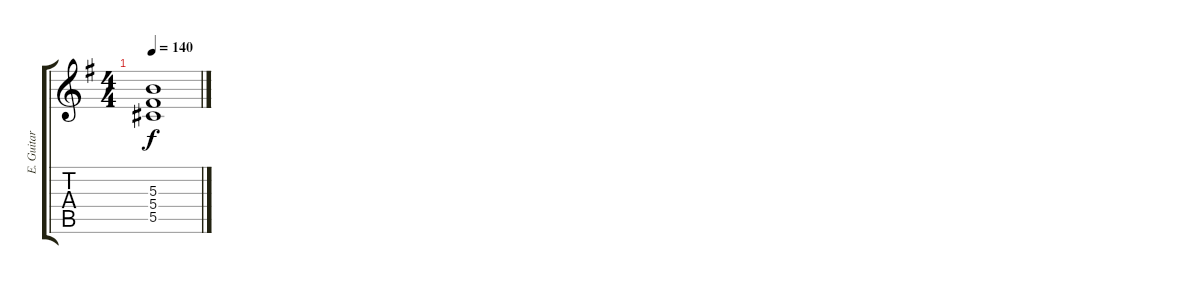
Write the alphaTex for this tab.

\track ("E. Guitar IV" "E. Guitar ") {instrument overdrivenguitar}
\staff {score tabs}
\tuning (Eb4 Bb3 Gb3 Db3 Ab2 Eb2) {hide}
\ts (4 4)
\tempo 140
\clef g2
\ks g
(5.3{t} 5.4{t} 5.5{t}).1{dy f}
